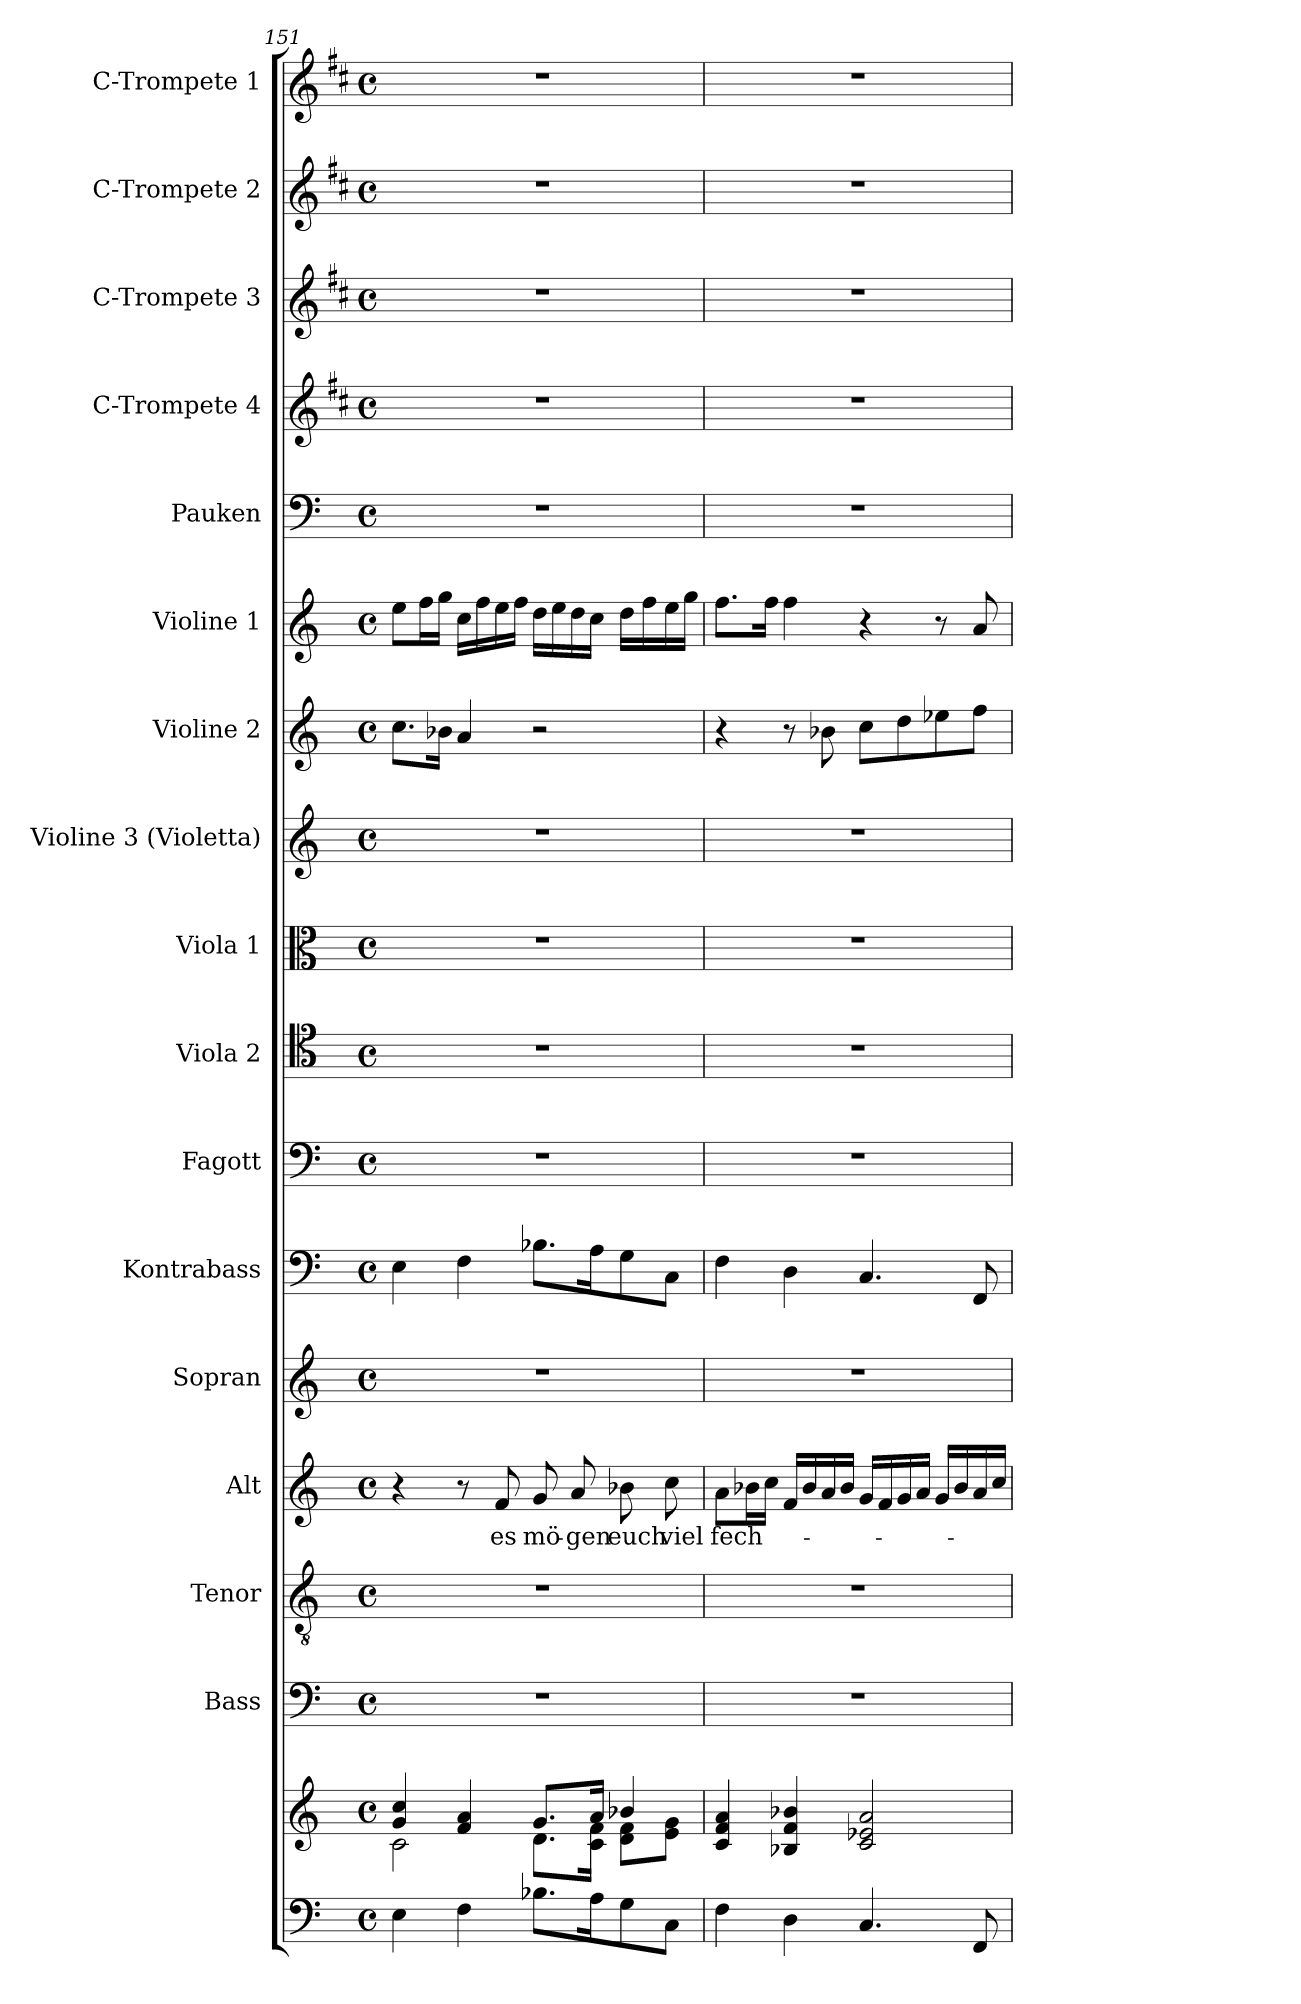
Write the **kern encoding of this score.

**kern	**kern	**kern	**kern	**kern	**text	**kern	**kern	**kern	**kern	**kern	**kern	**kern	**kern	**kern	**kern	**kern	**kern	**kern
*part17	*part17	*part16	*part15	*part14	*part14	*part13	*part12	*part11	*part10	*part9	*part8	*part7	*part6	*part5	*part4	*part3	*part2	*part1
*staff18	*staff17	*staff16	*staff15	*staff14	*staff14	*staff13	*staff12	*staff11	*staff10	*staff9	*staff8	*staff7	*staff6	*staff5	*staff4	*staff3	*staff2	*staff1
*	*	*I"Bass	*I"Tenor	*I"Alt	*	*I"Sopran	*I"Kontrabass	*I"Fagott	*I"Viola 2	*I"Viola 1	*I"Violine 3 (Violetta)	*I"Violine 2	*I"Violine 1	*I"Pauken	*I"C-Trompete 4	*I"C-Trompete 3	*I"C-Trompete 2	*I"C-Trompete 1
*	*	*I'B.	*I'T.	*I'A.	*	*I'S.	*I'Kb.	*I'Fg.	*I'Vla. 2	*I'Vla. 1	*I'Vl. 3	*I'Vl. 2	*I'Vl. 1	*I'Pk.	*I'C Trp. 4	*I'C Trp. 3	*I'C Trp. 2	*I'C Trp. 1
*clefF4	*clefG2	*clefF4	*clefGv2	*clefG2	*	*clefG2	*clefF4	*clefF4	*clefC4	*clefC3	*clefG2	*clefG2	*clefG2	*clefF4	*clefG2	*clefG2	*clefG2	*clefG2
*	*	*	*	*	*	*	*ITrd7c12	*	*	*	*	*	*	*	*ITrd1c2	*ITrd1c2	*ITrd1c2	*ITrd1c2
*k[]	*k[]	*k[]	*k[]	*k[]	*	*k[]	*k[]	*k[]	*k[]	*k[]	*k[]	*k[]	*k[]	*k[]	*k[]	*k[]	*k[]	*k[]
*C:	*C:	*C:	*C:	*C:	*	*C:	*C:	*C:	*C:	*C:	*C:	*C:	*C:	*C:	*C:	*C:	*C:	*C:
*M4/4	*M4/4	*M4/4	*M4/4	*M4/4	*	*M4/4	*M4/4	*M4/4	*M4/4	*M4/4	*M4/4	*M4/4	*M4/4	*M4/4	*M4/4	*M4/4	*M4/4	*M4/4
*met(c)	*met(c)	*met(c)	*met(c)	*met(c)	*	*met(c)	*met(c)	*met(c)	*met(c)	*met(c)	*met(c)	*met(c)	*met(c)	*met(c)	*met(c)	*met(c)	*met(c)	*met(c)
=151	=151	=151	=151	=151	=151	=151	=151	=151	=151	=151	=151	=151	=151	=151	=151	=151	=151	=151
*	*^	*	*	*	*	*	*	*	*	*	*	*	*	*	*	*	*	*
4E\	4g/ 4cc/	2c\	1r	1r	4r	.	1r	4EE\	1r	1r	1r	1r	8.cc\L	8ee\L	1r	1r	1r	1r	1r
.	.	.	.	.	.	.	.	.	.	.	.	.	.	16ff\L	.	.	.	.	.
.	.	.	.	.	.	.	.	.	.	.	.	.	16b-X\Jk	16gg\JJ	.	.	.	.	.
4F\	4f/ 4a/	.	.	.	8r	.	.	4FF\	.	.	.	.	4a/	16cc\LL	.	.	.	.	.
.	.	.	.	.	.	.	.	.	.	.	.	.	.	16ff\	.	.	.	.	.
!	!	!	!	!	!	!LO:LY:b	!	!	!	!	!	!	!	!	!	!	!	!	!
.	.	.	.	.	8f/	es	.	.	.	.	.	.	.	16ee\	.	.	.	.	.
.	.	.	.	.	.	.	.	.	.	.	.	.	.	16ff\JJ	.	.	.	.	.
!	!	!	!	!	!	!LO:LY:b	!	!	!	!	!	!	!	!	!	!	!	!	!
8.B-X\L	8.g/L	8.d\L	.	.	8g/	mö-	.	8.BB-X\L	.	.	.	.	2r	16dd\LL	.	.	.	.	.
.	.	.	.	.	.	.	.	.	.	.	.	.	.	16ee\	.	.	.	.	.
!	!	!	!	!	!	!LO:LY:b	!	!	!	!	!	!	!	!	!	!	!	!	!
.	.	.	.	.	8a/	-gen	.	.	.	.	.	.	.	16dd\	.	.	.	.	.
16A\k	16a/Jk	16c\ 16f\Jk	.	.	.	.	.	16AA\k	.	.	.	.	.	16cc\JJ	.	.	.	.	.
!	!	!	!	!	!	!LO:LY:b	!	!	!	!	!	!	!	!	!	!	!	!	!
8G\	4b-X/	8d\ 8f\L	.	.	8b-X\	euch	.	8GG\	.	.	.	.	.	16dd\LL	.	.	.	.	.
.	.	.	.	.	.	.	.	.	.	.	.	.	.	16ff\	.	.	.	.	.
!	!	!	!	!	!	!LO:LY:b	!	!	!	!	!	!	!	!	!	!	!	!	!
8C\J	.	8e\ 8g\J	.	.	8cc\	viel	.	8CC\J	.	.	.	.	.	16ee\	.	.	.	.	.
.	.	.	.	.	.	.	.	.	.	.	.	.	.	16gg\JJ	.	.	.	.	.
*	*v	*v	*	*	*	*	*	*	*	*	*	*	*	*	*	*	*	*	*
=152	=152	=152	=152	=152	=152	=152	=152	=152	=152	=152	=152	=152	=152	=152	=152	=152	=152	=152
!	!	!	!	!	!LO:LY:b	!	!	!	!	!	!	!	!	!	!	!	!	!
4F\	4c/ 4f/ 4a/	1r	1r	8a\L	fech-	1r	4FF\	1r	1r	1r	1r	4r	8.ff\L	1r	1r	1r	1r	1r
.	.	.	.	16b-X\L	.	.	.	.	.	.	.	.	.	.	.	.	.	.
.	.	.	.	16cc\JJ	.	.	.	.	.	.	.	.	16ff\Jk	.	.	.	.	.
4D\	4B-X/ 4f/ 4b-X/	.	.	16f/LL	.	.	4DD\	.	.	.	.	8r	4ff\	.	.	.	.	.
.	.	.	.	16b-/	.	.	.	.	.	.	.	.	.	.	.	.	.	.
.	.	.	.	16a/	.	.	.	.	.	.	.	8b-X\	.	.	.	.	.	.
.	.	.	.	16b-/JJ	.	.	.	.	.	.	.	.	.	.	.	.	.	.
4.C/	2c/ 2e-X/ 2a/	.	.	16g/LL	.	.	4.CC/	.	.	.	.	8cc\L	4r	.	.	.	.	.
.	.	.	.	16f/	.	.	.	.	.	.	.	.	.	.	.	.	.	.
.	.	.	.	16g/	.	.	.	.	.	.	.	8dd\	.	.	.	.	.	.
.	.	.	.	16a/JJ	.	.	.	.	.	.	.	.	.	.	.	.	.	.
.	.	.	.	16g/LL	.	.	.	.	.	.	.	8ee-X\	8r	.	.	.	.	.
.	.	.	.	16b-/	.	.	.	.	.	.	.	.	.	.	.	.	.	.
8FF/	.	.	.	16a/	.	.	8FFF/	.	.	.	.	8ff\J	8a/	.	.	.	.	.
.	.	.	.	16cc/JJ	.	.	.	.	.	.	.	.	.	.	.	.	.	.
=	=	=	=	=	=	=	=	=	=	=	=	=	=	=	=	=	=	=
*-	*-	*-	*-	*-	*-	*-	*-	*-	*-	*-	*-	*-	*-	*-	*-	*-	*-	*-
